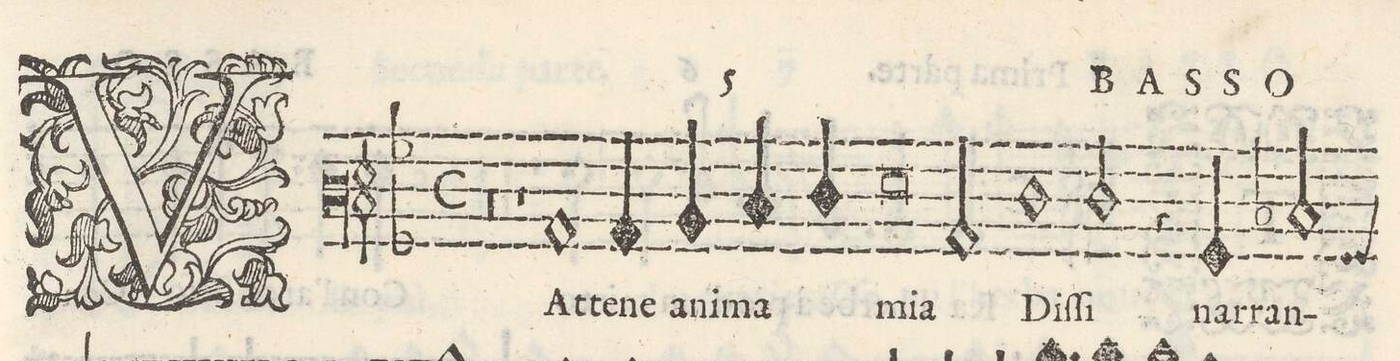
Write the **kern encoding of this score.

**kern	**text
*I"BASSO	*
*clefF3	*
*k[b-]	*
*met(C)	*
*M2/1	*
0r	.
=2-	=2-
1r	.
1C	Vat-
=3-	=3-
4C/	-te-
4D/	-ne a-
4E/	-ni-
4F/	-ma
0G	mi-
=4-	=4-
2C/	-a
1F\	Diſ-
=5-	=5-
2F/	-ſi
4r	.
4BB-/	nar-
2E-X/	-ran-
*custos:BB-	*
=6-	=6-
*-	*-
